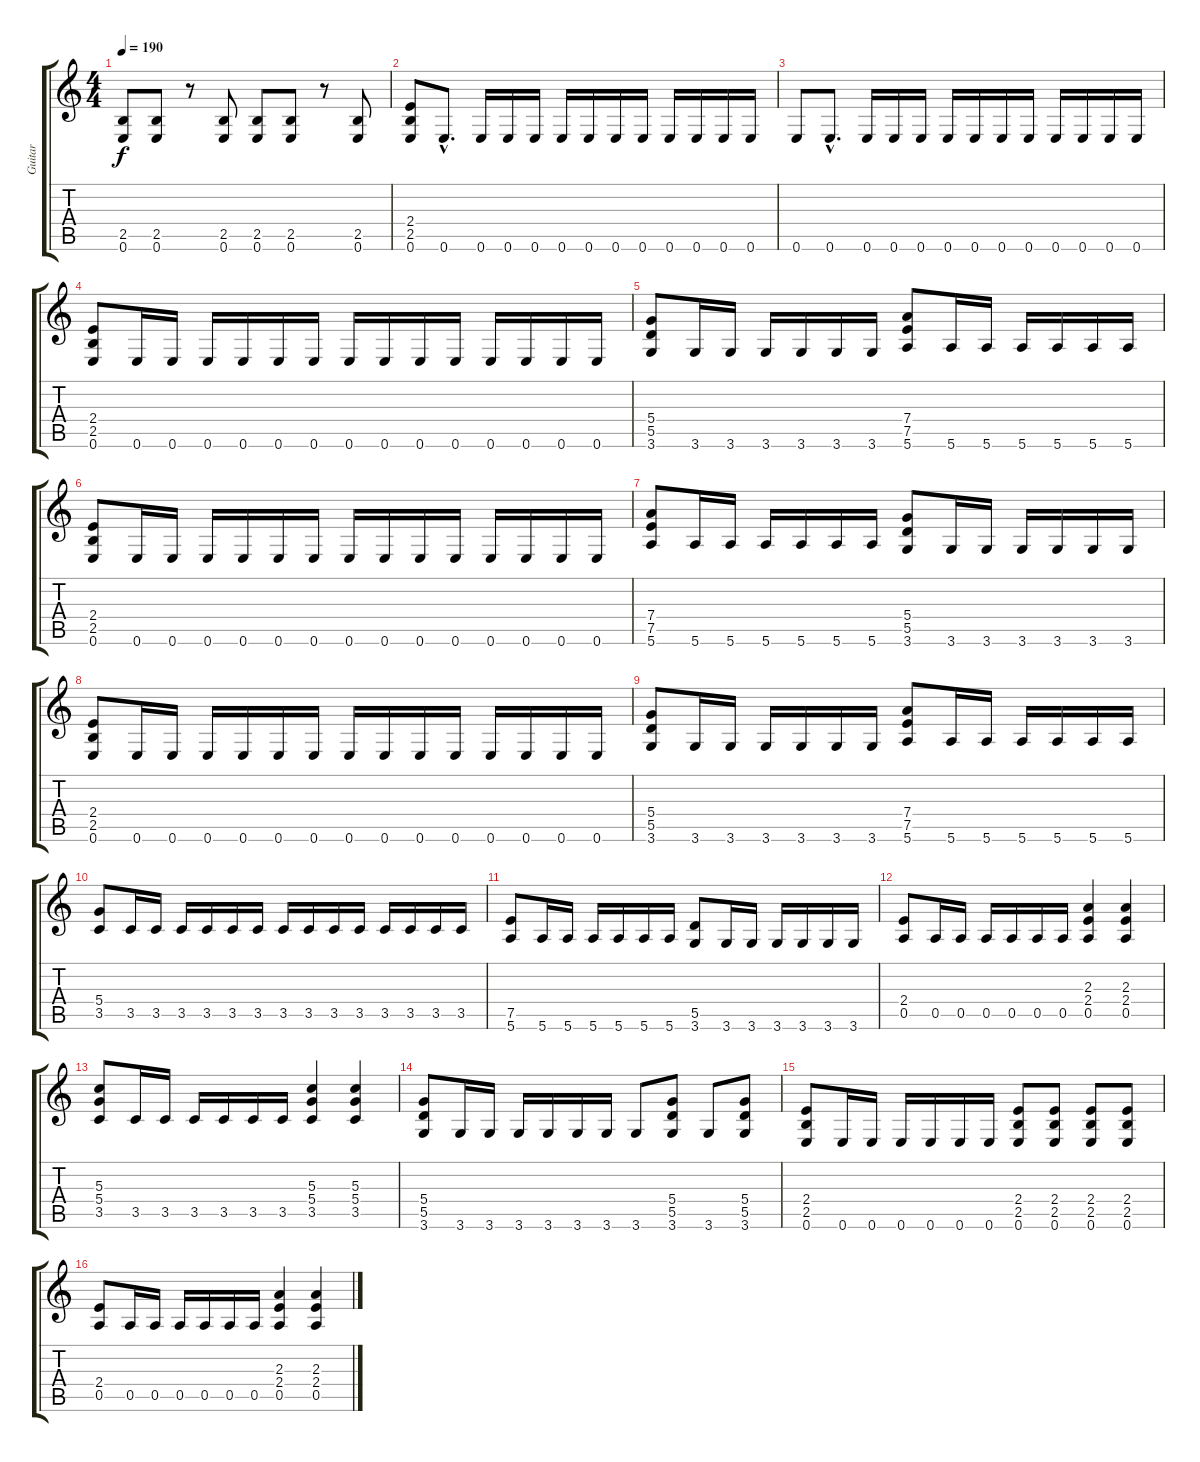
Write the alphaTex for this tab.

\track (" Guitar " " Guitar ") {instrument distortionguitar}
\staff {score tabs}
\tuning (E4 B3 G3 D3 A2 E2) {hide}
\ts (4 4)
\tempo 190
\clef g2
\ks c
(2.5 0.6).8{dy f} (2.5 0.6).8 r.8 (2.5 0.6).8 (2.5 0.6).8 (2.5 0.6).8 r.8 (2.5 0.6).8 |
(2.4 2.5 0.6).8 0.6{hac}.8{d} 0.6.16 0.6.16 0.6.16 0.6.16 0.6.16 0.6.16 0.6.16 0.6.16 0.6.16 0.6.16 0.6.16 |
0.6.8 0.6{hac}.8{d} 0.6.16 0.6.16 0.6.16 0.6.16 0.6.16 0.6.16 0.6.16 0.6.16 0.6.16 0.6.16 0.6.16 |
(2.4 2.5 0.6).8 0.6.16 0.6.16 0.6.16 0.6.16 0.6.16 0.6.16 0.6.16 0.6.16 0.6.16 0.6.16 0.6.16 0.6.16 0.6.16 0.6.16 |
(5.4 5.5 3.6).8 3.6.16 3.6.16 3.6.16 3.6.16 3.6.16 3.6.16 (7.4 7.5 5.6).8 5.6.16 5.6.16 5.6.16 5.6.16 5.6.16 5.6.16 |
(2.4 2.5 0.6).8 0.6.16 0.6.16 0.6.16 0.6.16 0.6.16 0.6.16 0.6.16 0.6.16 0.6.16 0.6.16 0.6.16 0.6.16 0.6.16 0.6.16 |
(7.4 7.5 5.6).8 5.6.16 5.6.16 5.6.16 5.6.16 5.6.16 5.6.16 (5.4 5.5 3.6).8 3.6.16 3.6.16 3.6.16 3.6.16 3.6.16 3.6.16 |
(2.4 2.5 0.6).8 0.6.16 0.6.16 0.6.16 0.6.16 0.6.16 0.6.16 0.6.16 0.6.16 0.6.16 0.6.16 0.6.16 0.6.16 0.6.16 0.6.16 |
(5.4 5.5 3.6).8 3.6.16 3.6.16 3.6.16 3.6.16 3.6.16 3.6.16 (7.4 7.5 5.6).8 5.6.16 5.6.16 5.6.16 5.6.16 5.6.16 5.6.16 |
(5.4 3.5).8 3.5.16 3.5.16 3.5.16 3.5.16 3.5.16 3.5.16 3.5.16 3.5.16 3.5.16 3.5.16 3.5.16 3.5.16 3.5.16 3.5.16 |
(7.5 5.6).8 5.6.16 5.6.16 5.6.16 5.6.16 5.6.16 5.6.16 (5.5 3.6).8 3.6.16 3.6.16 3.6.16 3.6.16 3.6.16 3.6.16 |
(2.4 0.5).8 0.5.16 0.5.16 0.5.16 0.5.16 0.5.16 0.5.16 (2.3 2.4 0.5).4 (2.3 2.4 0.5).4 |
(5.3 5.4 3.5).8 3.5.16 3.5.16 3.5.16 3.5.16 3.5.16 3.5.16 (5.3 5.4 3.5).4 (5.3 5.4 3.5).4 |
(5.4 5.5 3.6).8 3.6.16 3.6.16 3.6.16 3.6.16 3.6.16 3.6.16 3.6.8 (5.4 5.5 3.6).8 3.6.8 (5.4 5.5 3.6).8 |
(2.4 2.5 0.6).8 0.6.16 0.6.16 0.6.16 0.6.16 0.6.16 0.6.16 (2.4 2.5 0.6).8 (2.4 2.5 0.6).8 (2.4 2.5 0.6).8 (2.4 2.5 0.6).8 |
(2.4 0.5).8 0.5.16 0.5.16 0.5.16 0.5.16 0.5.16 0.5.16 (2.3 2.4 0.5).4 (2.3 2.4 0.5).4
